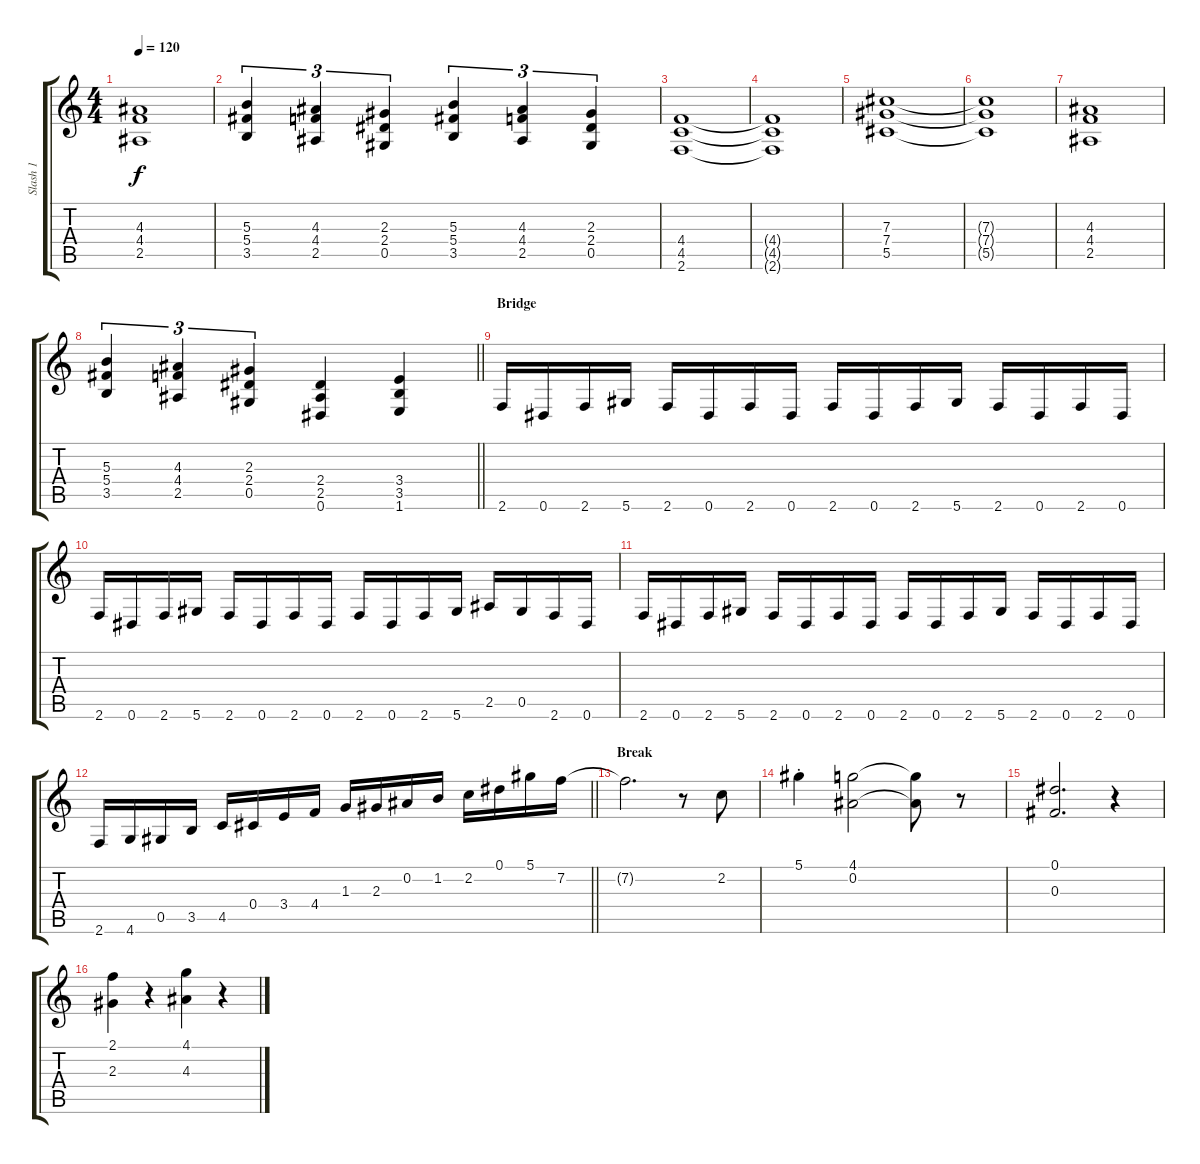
\track ("Slash 1" "Slash 1") {instrument distortionguitar}
\staff {score tabs}
\tuning (Eb4 Bb3 Gb3 Db3 Ab2 Eb2) {hide}
\ts (4 4)
\tempo 120
\clef g2
\ks c
(4.3 4.4 2.5).1{dy f} |
(5.3 5.4 3.5).4{tu (3 2)} (4.3 4.4 2.5).4{tu (3 2)} (2.3 2.4 0.5).4{tu (3 2)} (5.3 5.4 3.5).4{tu (3 2)} (4.3 4.4 2.5).4{tu (3 2)} (2.3 2.4 0.5).4{tu (3 2)} |
(4.4 4.5 2.6).1 |
(4.4{t} 4.5{t} 2.6{t}).1 |
(7.3 7.4 5.5).1 |
(7.3{t} 7.4{t} 5.5{t}).1 |
(4.3 4.4 2.5).1 |
\barLineRight lightlight
(5.3 5.4 3.5).4{tu (3 2)} (4.3 4.4 2.5).4{tu (3 2)} (2.3 2.4 0.5).4{tu (3 2)} (2.4 2.5 0.6).4 (3.4 3.5 1.6).4 |
\section ("" "Bridge")
2.6.16 0.6.16 2.6.16 5.6.16 2.6.16 0.6.16 2.6.16 0.6.16 2.6.16 0.6.16 2.6.16 5.6.16 2.6.16 0.6.16 2.6.16 0.6.16 |
2.6.16 0.6.16 2.6.16 5.6.16 2.6.16 0.6.16 2.6.16 0.6.16 2.6.16 0.6.16 2.6.16 5.6.16 2.5.16 0.5.16 2.6.16 0.6.16 |
2.6.16 0.6.16 2.6.16 5.6.16 2.6.16 0.6.16 2.6.16 0.6.16 2.6.16 0.6.16 2.6.16 5.6.16 2.6.16 0.6.16 2.6.16 0.6.16 |
\barLineRight lightlight
2.6.16 4.6.16 0.5.16 3.5.16 4.5.16 0.4.16 3.4.16 4.4.16 1.3.16 2.3.16 0.2.16 1.2.16 2.2.16 0.1.16 5.1.16 7.2.16 |
\section ("" "Break")
7.2{t}.2{d} r.8 2.2.8 |
5.1{st}.4 (4.1 0.2).2 (4.1{t} 0.2{t}).8 r.8 |
(0.1 0.3).2{d} r.4 |
(2.1 2.3).4 r.4 (4.1 4.3).4 r.4
